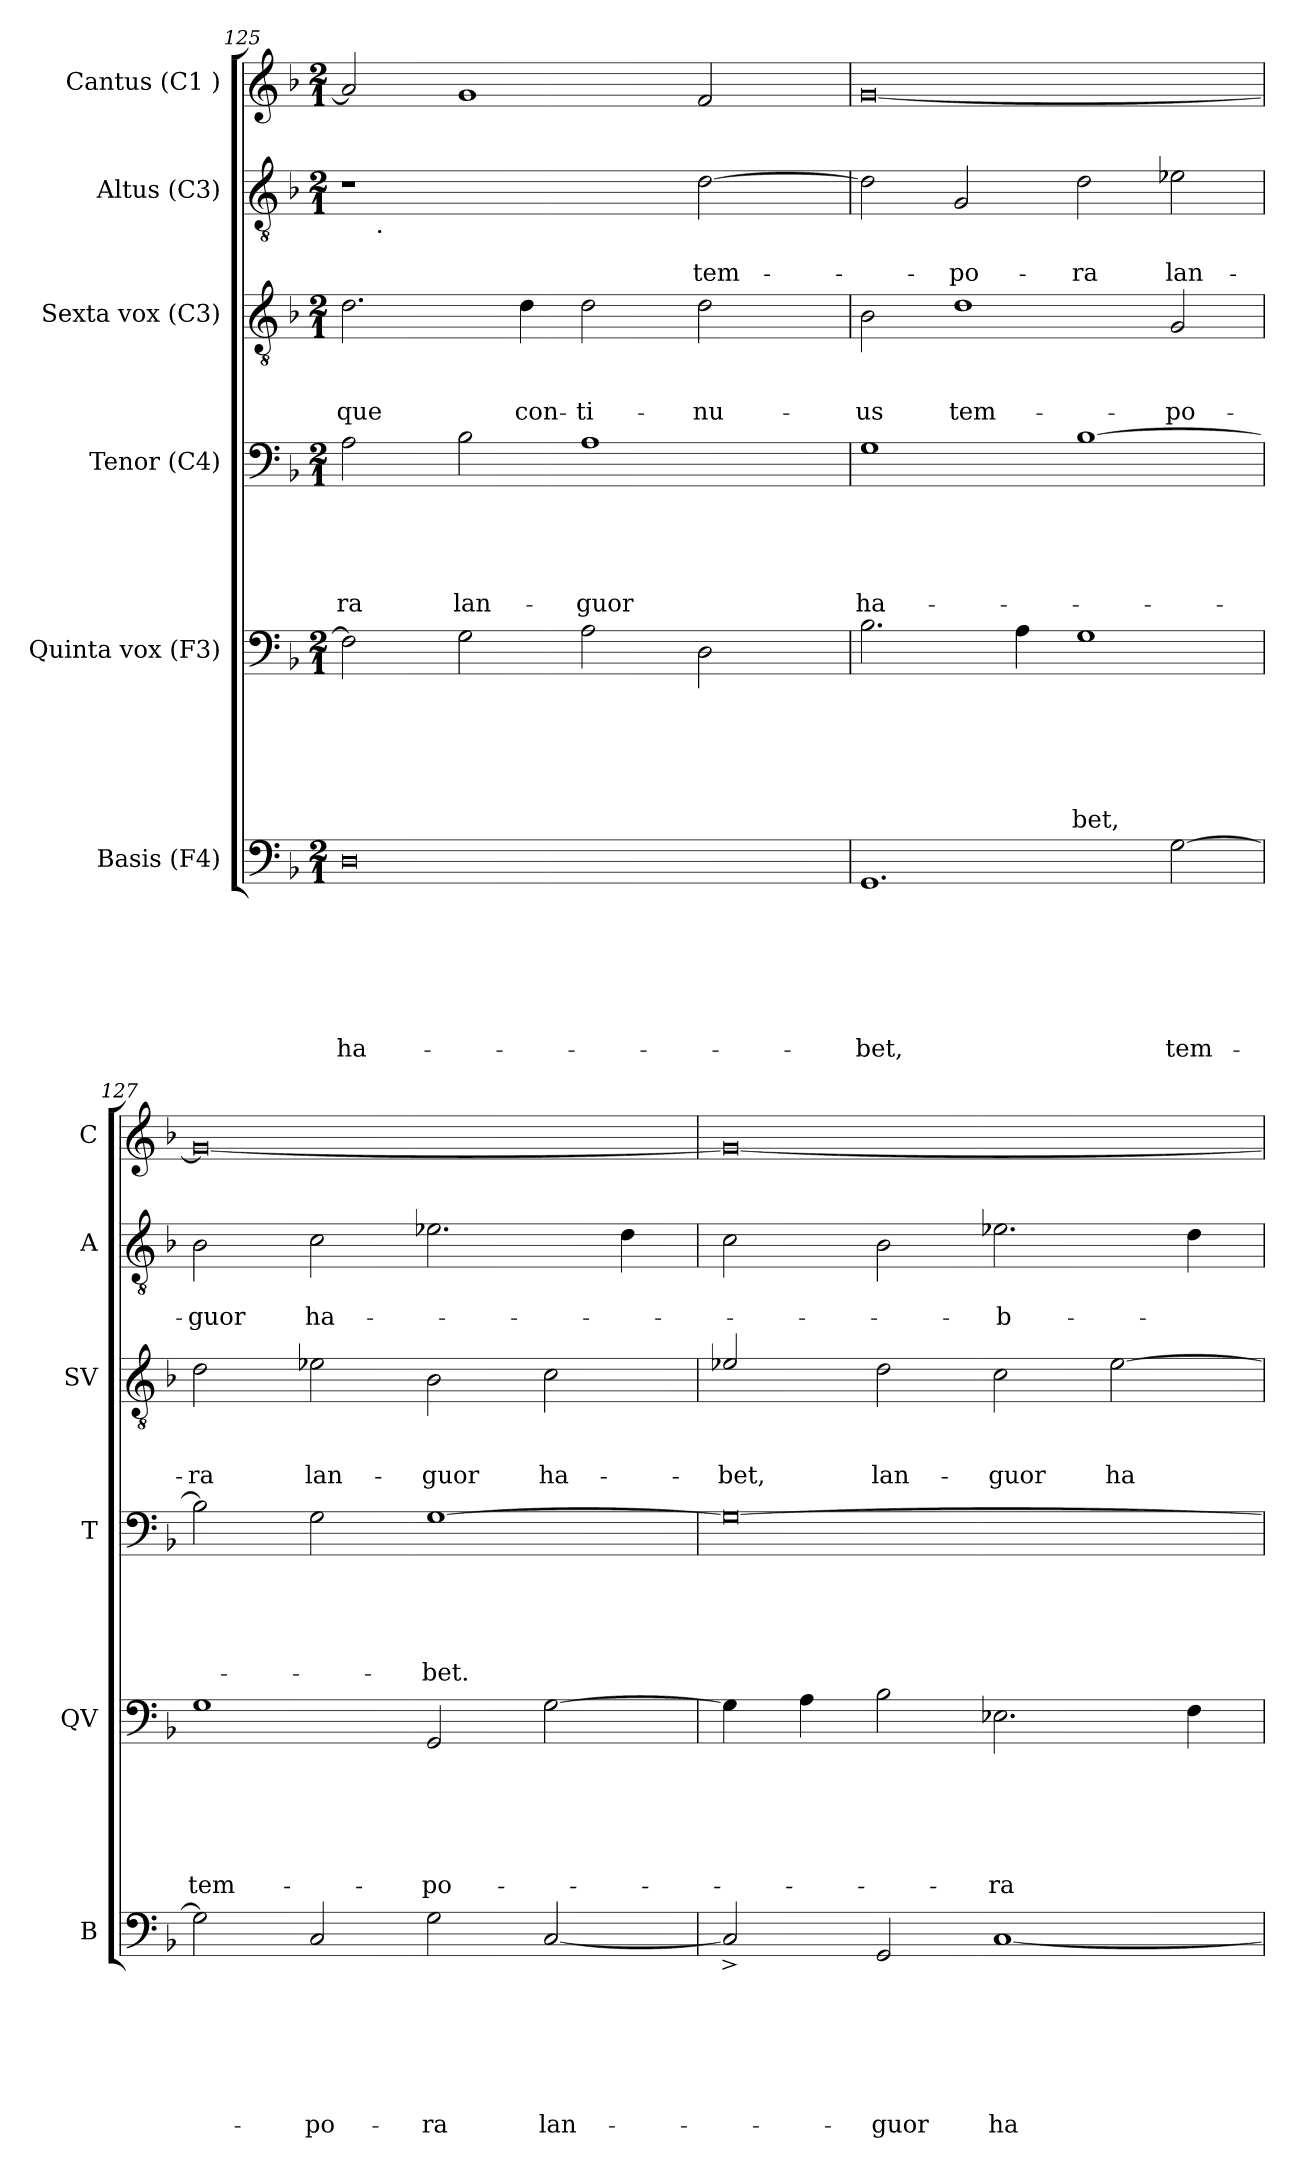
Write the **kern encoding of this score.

**kern	**text	**text	**text	**text	**text	**text	**text	**kern	**text	**text	**text	**text	**text	**text	**kern	**text	**text	**text	**text	**text	**kern	**text	**text	**text	**kern	**text	**text	**kern
*part6	*part6	*part6	*part6	*part6	*part6	*part6	*part6	*part5	*part5	*part5	*part5	*part5	*part5	*part5	*part4	*part4	*part4	*part4	*part4	*part4	*part3	*part3	*part3	*part3	*part2	*part2	*part2	*part1
*staff6	*staff6	*staff6	*staff6	*staff6	*staff6	*staff6	*staff6	*staff5	*staff5	*staff5	*staff5	*staff5	*staff5	*staff5	*staff4	*staff4	*staff4	*staff4	*staff4	*staff4	*staff3	*staff3	*staff3	*staff3	*staff2	*staff2	*staff2	*staff1
*I"Basis (F4)	*	*	*	*	*	*	*	*I"Quinta vox (F3)	*	*	*	*	*	*	*I"Tenor (C4)	*	*	*	*	*	*I"Sexta vox (C3)	*	*	*	*I"Altus (C3)	*	*	*I"Cantus (C1 )
*I'B	*	*	*	*	*	*	*	*I'QV	*	*	*	*	*	*	*I'T	*	*	*	*	*	*I'SV	*	*	*	*I'A	*	*	*I'C
*clefF4	*	*	*	*	*	*	*	*clefF4	*	*	*	*	*	*	*clefF4	*	*	*	*	*	*clefGv2	*	*	*	*clefGv2	*	*	*clefG2
*k[b-]	*	*	*	*	*	*	*	*k[b-]	*	*	*	*	*	*	*k[b-]	*	*	*	*	*	*k[b-]	*	*	*	*k[b-]	*	*	*k[b-]
*F:	*	*	*	*	*	*	*	*F:	*	*	*	*	*	*	*F:	*	*	*	*	*	*F:	*	*	*	*F:	*	*	*F:
*M2/1	*	*	*	*	*	*	*	*M2/1	*	*	*	*	*	*	*M2/1	*	*	*	*	*	*M2/1	*	*	*	*M2/1	*	*	*M2/1
=125	=125	=125	=125	=125	=125	=125	=125	=125	=125	=125	=125	=125	=125	=125	=125	=125	=125	=125	=125	=125	=125	=125	=125	=125	=125	=125	=125	=125
!	!	!	!	!	!	!	!LO:LY:b:rj	!	!	!	!	!	!	!	!	!	!	!	!	!LO:LY:b	!	!	!	!LO:LY:b	!	!	!	!
*	*	*	*	*	*	*	*	*	*	*	*	*	*	*	*	*	*	*	*	*	*	*	*	*	*^	*	*	*
0D	.	.	.	.	.	.	ha-	2F\]	.	.	.	.	.	.	2A\	.	.	.	.	-ra	2.d\	.	.	-que	1r	16.ryy	.	.	2a/]
!	!	!	!	!	!	!	!	!	!	!	!	!	!	!	!	!	!	!	!	!	!	!	!	!	!	!LO:TX:b:t=.	!	!	!
.	.	.	.	.	.	.	.	.	.	.	.	.	.	.	.	.	.	.	.	.	.	.	.	.	.	1ryy	.	.	.
!	!	!	!	!	!	!	!	!	!	!	!	!	!	!	!	!	!	!	!	!LO:LY:b	!	!	!	!	!	!	!	!	!
.	.	.	.	.	.	.	.	2G\	.	.	.	.	.	.	2B-\	.	.	.	.	lan-	.	.	.	.	.	.	.	.	1g
!	!	!	!	!	!	!	!	!	!	!	!	!	!	!	!	!	!	!	!	!	!	!	!	!LO:LY:b	!	!	!	!	!
.	.	.	.	.	.	.	.	.	.	.	.	.	.	.	.	.	.	.	.	.	4d\	.	.	con-	.	.	.	.	.
!	!	!	!	!	!	!	!	!	!	!	!	!	!	!	!	!	!	!	!	!LO:LY:b	!	!	!	!LO:LY:b	!	!	!	!	!
.	.	.	.	.	.	.	.	2A\	.	.	.	.	.	.	1A	.	.	.	.	-guor	2d\	.	.	-ti-	2ryy	.	.	.	.
.	.	.	.	.	.	.	.	.	.	.	.	.	.	.	.	.	.	.	.	.	.	.	.	.	.	2ryy	.	.	.
!	!	!	!	!	!	!	!	!	!	!	!	!	!	!	!	!	!	!	!	!	!	!	!	!LO:LY:b	!	!	!	!LO:LY:b	!
.	.	.	.	.	.	.	.	2D\	.	.	.	.	.	.	.	.	.	.	.	.	2d\	.	.	-nu-	[>2d\	.	.	tem-	2f/
.	.	.	.	.	.	.	.	.	.	.	.	.	.	.	.	.	.	.	.	.	.	.	.	.	.	4ryy	.	.	.
.	.	.	.	.	.	.	.	.	.	.	.	.	.	.	.	.	.	.	.	.	.	.	.	.	.	8ryy	.	.	.
.	.	.	.	.	.	.	.	.	.	.	.	.	.	.	.	.	.	.	.	.	.	.	.	.	.	32ryy	.	.	.
!!LO:PB:g=z
=126	=126	=126	=126	=126	=126	=126	=126	=126	=126	=126	=126	=126	=126	=126	=126	=126	=126	=126	=126	=126	=126	=126	=126	=126	=126	=126	=126	=126	=126
!	!	!	!	!	!	!	!	!	!	!	!	!	!	!	!	!	!	!	!	!	!	!	!	!	!LO:TX:a:t=bet.	!	!	!	!
!	!	!	!	!	!	!	!LO:LY:b	!	!	!	!	!	!	!	!	!	!	!	!	!LO:LY:b	!	!	!	!LO:LY:b	!	!	!	!	!
*	*	*	*	*	*	*	*	*	*	*	*	*	*	*	*	*	*	*	*	*	*	*	*	*	*v	*v	*	*	*
1.GG	.	.	.	.	.	.	-bet,	2.B-\	.	.	.	.	.	.	1G	.	.	.	.	ha-	2B-\	.	.	-us	2d\]	.	.	[<0g
!	!	!	!	!	!	!	!	!	!	!	!	!	!	!	!	!	!	!	!	!	!	!	!	!LO:LY:b	!	!	!LO:LY:b	!
.	.	.	.	.	.	.	.	.	.	.	.	.	.	.	.	.	.	.	.	.	1d	.	.	tem-	2G/	.	-po-	.
.	.	.	.	.	.	.	.	4A\	.	.	.	.	.	.	.	.	.	.	.	.	.	.	.	.	.	.	.	.
!	!	!	!	!	!	!	!	!	!	!	!	!	!	!LO:LY:b	!	!	!	!	!	!	!	!	!	!	!	!	!LO:LY:b	!
.	.	.	.	.	.	.	.	1G	.	.	.	.	.	-bet,	[>1B-	.	.	.	.	.	.	.	.	.	2d\	.	-ra	.
!	!	!	!	!	!	!	!LO:LY:b	!	!	!	!	!	!	!	!	!	!	!	!	!	!	!	!	!LO:LY:b	!	!	!LO:LY:b	!
[>2G\	.	.	.	.	.	.	tem-	.	.	.	.	.	.	.	.	.	.	.	.	.	2G/	.	.	-po-	2e-X\	.	lan-	.
=127	=127	=127	=127	=127	=127	=127	=127	=127	=127	=127	=127	=127	=127	=127	=127	=127	=127	=127	=127	=127	=127	=127	=127	=127	=127	=127	=127	=127
!	!	!	!	!	!	!	!	!	!	!	!	!	!	!LO:LY:b	!	!	!	!	!	!	!	!	!	!LO:LY:b	!	!	!LO:LY:b	!
2G\]	.	.	.	.	.	.	.	1G	.	.	.	.	.	tem-	2B-\]	.	.	.	.	.	2d\	.	.	-ra	2B-\	.	-guor	0g_
!	!	!	!	!	!	!	!LO:LY:b	!	!	!	!	!	!	!	!	!	!	!	!	!	!	!	!	!LO:LY:b	!	!	!LO:LY:b	!
2C/	.	.	.	.	.	.	-po-	.	.	.	.	.	.	.	2G\	.	.	.	.	.	2e-X\	.	.	lan-	2c\	.	ha-	.
!	!	!	!	!	!	!	!LO:LY:b	!	!	!	!	!	!	!LO:LY:b	!	!	!	!	!	!LO:LY:b	!	!	!	!LO:LY:b	!	!	!	!
2G\	.	.	.	.	.	.	-ra	2GG/	.	.	.	.	.	-po-	[>1G	.	.	.	.	-bet.	2B-\	.	.	-guor	2.e-\	.	.	.
!	!	!	!	!	!	!	!LO:LY:b	!	!	!	!	!	!	!	!	!	!	!	!	!	!	!	!	!LO:LY:b	!	!	!	!
[<2C/	.	.	.	.	.	.	lan-	[>2G\	.	.	.	.	.	.	.	.	.	.	.	.	2c\	.	.	ha-	.	.	.	.
.	.	.	.	.	.	.	.	.	.	.	.	.	.	.	.	.	.	.	.	.	.	.	.	.	4d\	.	.	.
=128	=128	=128	=128	=128	=128	=128	=128	=128	=128	=128	=128	=128	=128	=128	=128	=128	=128	=128	=128	=128	=128	=128	=128	=128	=128	=128	=128	=128
!	!	!	!	!	!	!	!	!	!	!	!	!	!	!	!	!	!	!	!	!	!	!	!	!LO:LY:b	!	!	!	!
2C^</]	.	.	.	.	.	.	.	4G\]	.	.	.	.	.	.	0G_	.	.	.	.	.	2e-/	.	.	-bet,	2c\	.	.	0g_
.	.	.	.	.	.	.	.	4A\	.	.	.	.	.	.	.	.	.	.	.	.	.	.	.	.	.	.	.	.
!	!	!	!	!	!	!	!LO:LY:b	!	!	!	!	!	!	!	!	!	!	!	!	!	!	!	!	!LO:LY:b	!	!	!	!
2GG/	.	.	.	.	.	.	-guor	2B-\	.	.	.	.	.	.	.	.	.	.	.	.	2d\	.	.	lan-	2B-\	.	.	.
!	!	!	!	!	!	!	!LO:LY:b	!	!	!	!	!	!	!LO:LY:b	!	!	!	!	!	!	!	!	!	!LO:LY:b	!	!	!LO:LY:b	!
[<1C	.	.	.	.	.	.	ha-	2.E-X\	.	.	.	.	.	-ra	.	.	.	.	.	.	2c\	.	.	-guor	2.e-\	.	-b-	.
!	!	!	!	!	!	!	!	!	!	!	!	!	!	!	!	!	!	!	!	!	!	!	!	!LO:LY:b	!	!	!	!
.	.	.	.	.	.	.	.	.	.	.	.	.	.	.	.	.	.	.	.	.	[>2e-\	.	.	ha-	.	.	.	.
.	.	.	.	.	.	.	.	4F\	.	.	.	.	.	.	.	.	.	.	.	.	.	.	.	.	4d\	.	.	.
=	=	=	=	=	=	=	=	=	=	=	=	=	=	=	=	=	=	=	=	=	=	=	=	=	=	=	=	=
*-	*-	*-	*-	*-	*-	*-	*-	*-	*-	*-	*-	*-	*-	*-	*-	*-	*-	*-	*-	*-	*-	*-	*-	*-	*-	*-	*-	*-
